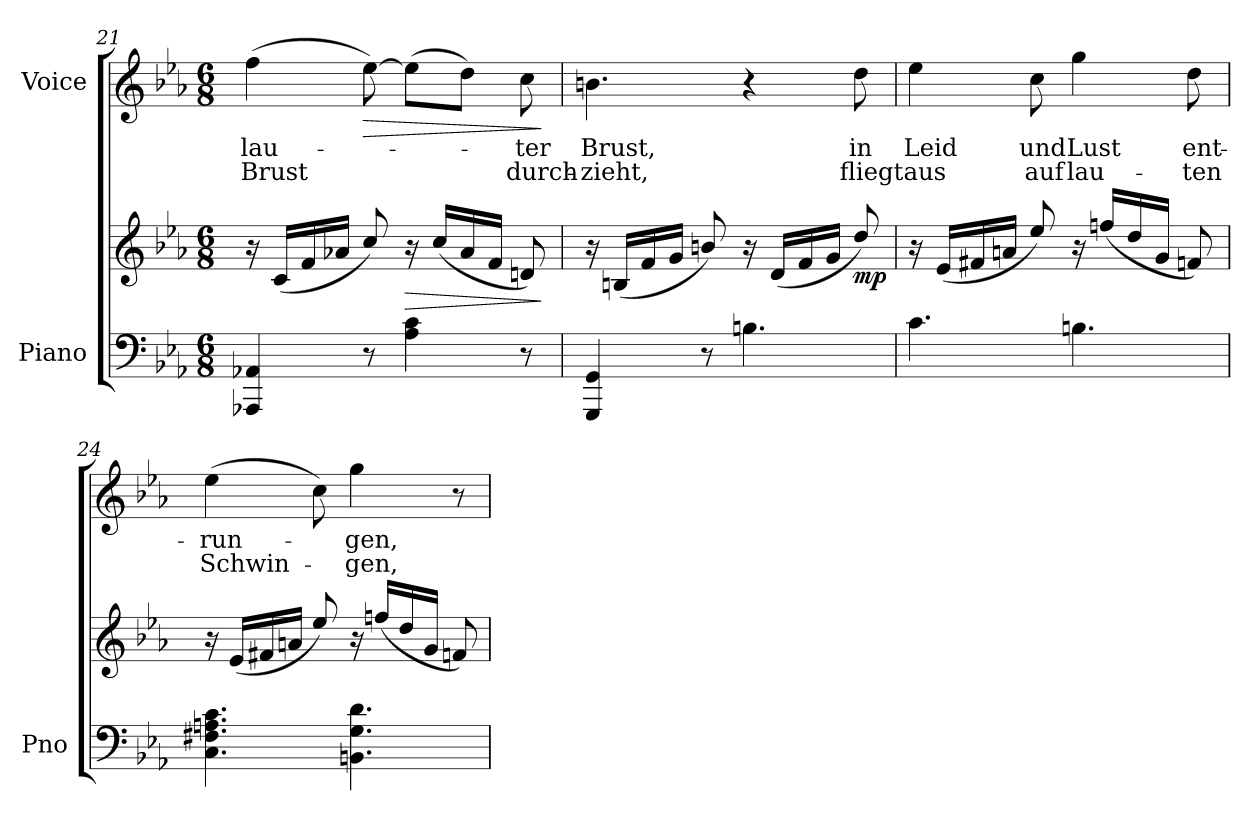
**kern	**kern	**dynam	**kern	**text	**text	**dynam
*part2	*part2	*part2	*part1	*part1	*part1	*part1
*staff3	*staff2	*staff2/3	*staff1	*staff1	*staff1	*staff1
*I"Piano	*	*	*I"Voice	*	*	*
*I'Pno	*	*	*	*	*	*
*clefF4	*clefG2	*	*clefG2	*	*	*
*k[b-e-a-]	*k[b-e-a-]	*	*k[b-e-a-]	*	*	*
*M6/8	*M6/8	*	*M6/8	*	*	*
=21	=21	=21	=21	=21	=21	=21
!	!	!	!	!LO:LY:b	!LO:LY:b	!
4AAA-X/ 4AA-X/	16r	.	(4ff\	lau-	Brust	.
.	(16c/LL	.	.	.	.	.
.	16f/	.	.	.	.	.
.	16a-X/JJ	.	.	.	.	.
!	!	!	!	!	!	!LO:HP:b
8r	8cc/)	.	[8ee-\)	.	.	>
!	!	!LO:HP:b	!	!	!	!
4A-\ 4c\	16r	>	(8ee-\L]	.	.	.
.	(16cc/LL	.	.	.	.	.
.	16a-/	.	8dd\J)	.	.	.
.	16f/JJ	.	.	.	.	.
!	!	!	!	!LO:LY:b	!LO:LY:b	!
8r	8dn/)	.	8cc\	-ter	durch-	.
.	.	]	.	.	.	]
=22	=22	=22	=22	=22	=22	=22
!	!	!	!	!LO:LY:b	!LO:LY:b	!
4GGG/ 4GG/	16r	.	4.bn\	Brust,	-zieht,	.
.	(16Bn/LL	.	.	.	.	.
.	16f/	.	.	.	.	.
.	16g/JJ	.	.	.	.	.
8r	8bn/)	.	.	.	.	.
4.Bn\	16r	.	4r	.	.	.
.	(16d/LL	.	.	.	.	.
.	16f/	.	.	.	.	.
.	16g/JJ	.	.	.	.	.
!	!	!LO:DY:b	!	!LO:LY:b	!LO:LY:b	!
.	8dd/)	mp	8dd\	in	fliegt	.
=23	=23	=23	=23	=23	=23	=23
!	!	!	!	!LO:LY:b	!LO:LY:b	!
4.c\	16r	.	4ee-\	Leid	aus	.
.	(16e-/LL	.	.	.	.	.
.	16f#X/	.	.	.	.	.
.	16an/JJ	.	.	.	.	.
!	!	!	!	!LO:LY:b	!LO:LY:b	!
.	8ee-/)	.	8cc\	und	auf	.
!	!	!	!	!LO:LY:b	!LO:LY:b	!
4.Bn\	16r	.	4gg\	Lust	lau-	.
.	(16ffn/LL	.	.	.	.	.
.	16dd/	.	.	.	.	.
.	16g/JJ	.	.	.	.	.
!	!	!	!	!LO:LY:b	!LO:LY:b	!
.	8fn/)	.	8dd\	ent-	-ten	.
=24	=24	=24	=24	=24	=24	=24
!	!	!	!	!LO:LY:b	!LO:LY:b	!
4.C\ 4.F#X\ 4.An\ 4.c\	16r	.	(4ee-\	-run-	Schwin-	.
.	(16e-/LL	.	.	.	.	.
.	16f#X/	.	.	.	.	.
.	16an/JJ	.	.	.	.	.
.	8ee-/)	.	8cc\)	.	.	.
!	!	!	!	!LO:LY:b	!LO:LY:b	!
4.BBn\ 4.G\ 4.d\	16r	.	4gg\	-gen,	-gen,	.
.	(16ffn/LL	.	.	.	.	.
.	16dd/	.	.	.	.	.
.	16g/JJ	.	.	.	.	.
.	8fn/)	.	8r	.	.	.
=	=	=	=	=	=	=
*-	*-	*-	*-	*-	*-	*-
